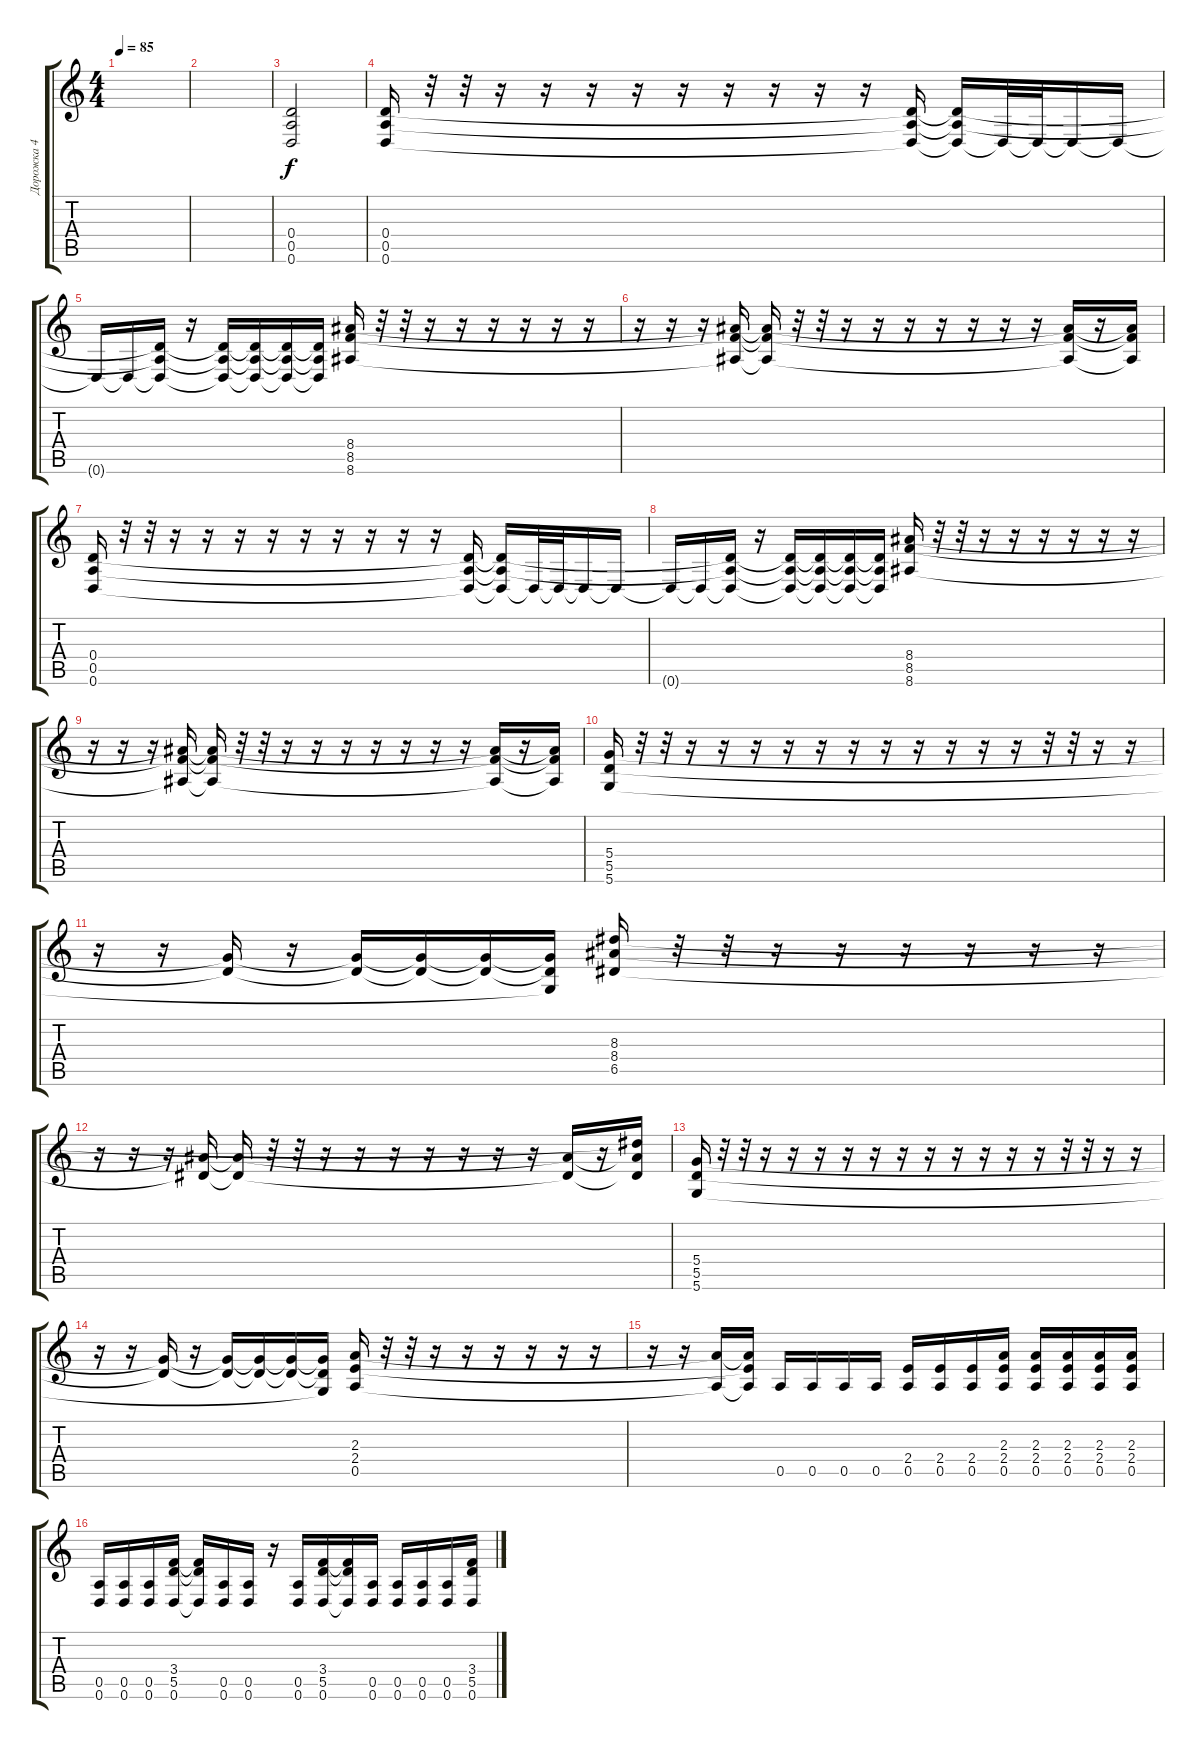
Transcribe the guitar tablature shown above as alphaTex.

\track ("Дорожка 4" "Дорожка 4") {instrument distortionguitar}
\staff {score tabs}
\tuning (E4 B3 G3 D3 A2 D2) {hide}
\ts (4 4)
\tempo 85
\clef g2
\ks c
|
|
(0.4 0.5 0.6).2 |
(0.4 0.5 0.6).16 r.32 r.32 r.16 r.16 r.16 r.16 r.16 r.16 r.16 r.16 r.16 (0.4{t} 0.5{t} 0.6{t}).16 (0.4{t} 0.5{t} 0.6{t}).16 0.6{t}.32 0.6{t}.32 0.6{t}.16 0.6{t}.16 |
0.6{t}.16 0.6{t}.16 (0.4{t} 0.5{t} 0.6{t}).16 r.16 (0.4{t} 0.5{t} 0.6{t}).16 (0.4{t} 0.5{t} 0.6{t}).16 (0.4{t} 0.5{t} 0.6{t}).16 (0.4{t} 0.5{t} 0.6{t}).16 (8.4 8.5 8.6).16 r.32 r.32 r.16 r.16 r.16 r.16 r.16 r.16 |
r.16 r.16 r.16 (8.4{t} 8.5{t} 8.6{t}).16 (8.4{t} 8.5{t} 8.6{t}).16 r.32 r.32 r.16 r.16 r.16 r.16 r.16 r.16 r.16 (8.4{t} 8.5{t} 8.6{t}).16 r.16 (8.4{t} 8.5{t} 8.6{t}).16 |
(0.4 0.5 0.6).16 r.32 r.32 r.16 r.16 r.16 r.16 r.16 r.16 r.16 r.16 r.16 (0.4{t} 0.5{t} 0.6{t}).16 (0.4{t} 0.5{t} 0.6{t}).16 0.6{t}.32 0.6{t}.32 0.6{t}.16 0.6{t}.16 |
0.6{t}.16 0.6{t}.16 (0.4{t} 0.5{t} 0.6{t}).16 r.16 (0.4{t} 0.5{t} 0.6{t}).16 (0.4{t} 0.5{t} 0.6{t}).16 (0.4{t} 0.5{t} 0.6{t}).16 (0.4{t} 0.5{t} 0.6{t}).16 (8.4 8.5 8.6).16 r.32 r.32 r.16 r.16 r.16 r.16 r.16 r.16 |
r.16 r.16 r.16 (8.4{t} 8.5{t} 8.6{t}).16 (8.4{t} 8.5{t} 8.6{t}).16 r.32 r.32 r.16 r.16 r.16 r.16 r.16 r.16 r.16 (8.4{t} 8.5{t} 8.6{t}).16 r.16 (8.4{t} 8.5{t} 8.6{t}).16 |
(5.4 5.5 5.6).16 r.32 r.32 r.16 r.16 r.16 r.16 r.16 r.16 r.16 r.16 r.16 r.16 r.16 r.32 r.32 r.16 r.16 |
r.16 r.16 (5.4{t} 5.5{t}).16 r.16 (5.4{t} 5.5{t}).16 (5.4{t} 5.5{t}).16 (5.4{t} 5.5{t}).16 (5.4{t} 5.5{t} 5.6{t}).16 (8.3 8.4 6.5).16 r.32 r.32 r.16 r.16 r.16 r.16 r.16 r.16 |
r.16 r.16 r.16 (8.4{t} 6.5{t}).16 (8.4{t} 6.5{t}).16 r.32 r.32 r.16 r.16 r.16 r.16 r.16 r.16 r.16 (8.4{t} 6.5{t}).16 r.16 (8.3{t} 8.4{t} 6.5{t}).16 |
(5.4 5.5 5.6).16 r.32 r.32 r.16 r.16 r.16 r.16 r.16 r.16 r.16 r.16 r.16 r.16 r.16 r.32 r.32 r.16 r.16 |
r.16 r.16 (5.4{t} 5.5{t}).16 r.16 (5.4{t} 5.5{t}).16 (5.4{t} 5.5{t}).16 (5.4{t} 5.5{t}).16 (5.4{t} 5.5{t} 5.6{t}).16 (2.3 2.4 0.5).16 r.32 r.32 r.16 r.16 r.16 r.16 r.16 r.16 |
r.16 r.16 (2.3{t} 0.5{t}).16 (2.3{t} 2.4{t} 0.5{t}).16 0.5.16 0.5.16 0.5.16 0.5.16 (2.4 0.5).16 (2.4 0.5).16 (2.4 0.5).16 (2.3 2.4 0.5).16 (2.3 2.4 0.5).16 (2.3 2.4 0.5).16 (2.3 2.4 0.5).16 (2.3 2.4 0.5).16 |
(0.5 0.6).16 (0.5 0.6).16 (0.5 0.6).16 (3.4 5.5 0.6).16 (3.4{t} 5.5{t} 0.6{t}).16 (0.5 0.6).16 (0.5 0.6).16 r.16 (0.5 0.6).16 (3.4 5.5 0.6).16 (3.4{t} 5.5{t} 0.6{t}).16 (0.5 0.6).16 (0.5 0.6).16 (0.5 0.6).16 (0.5 0.6).16 (3.4 5.5 0.6).16
